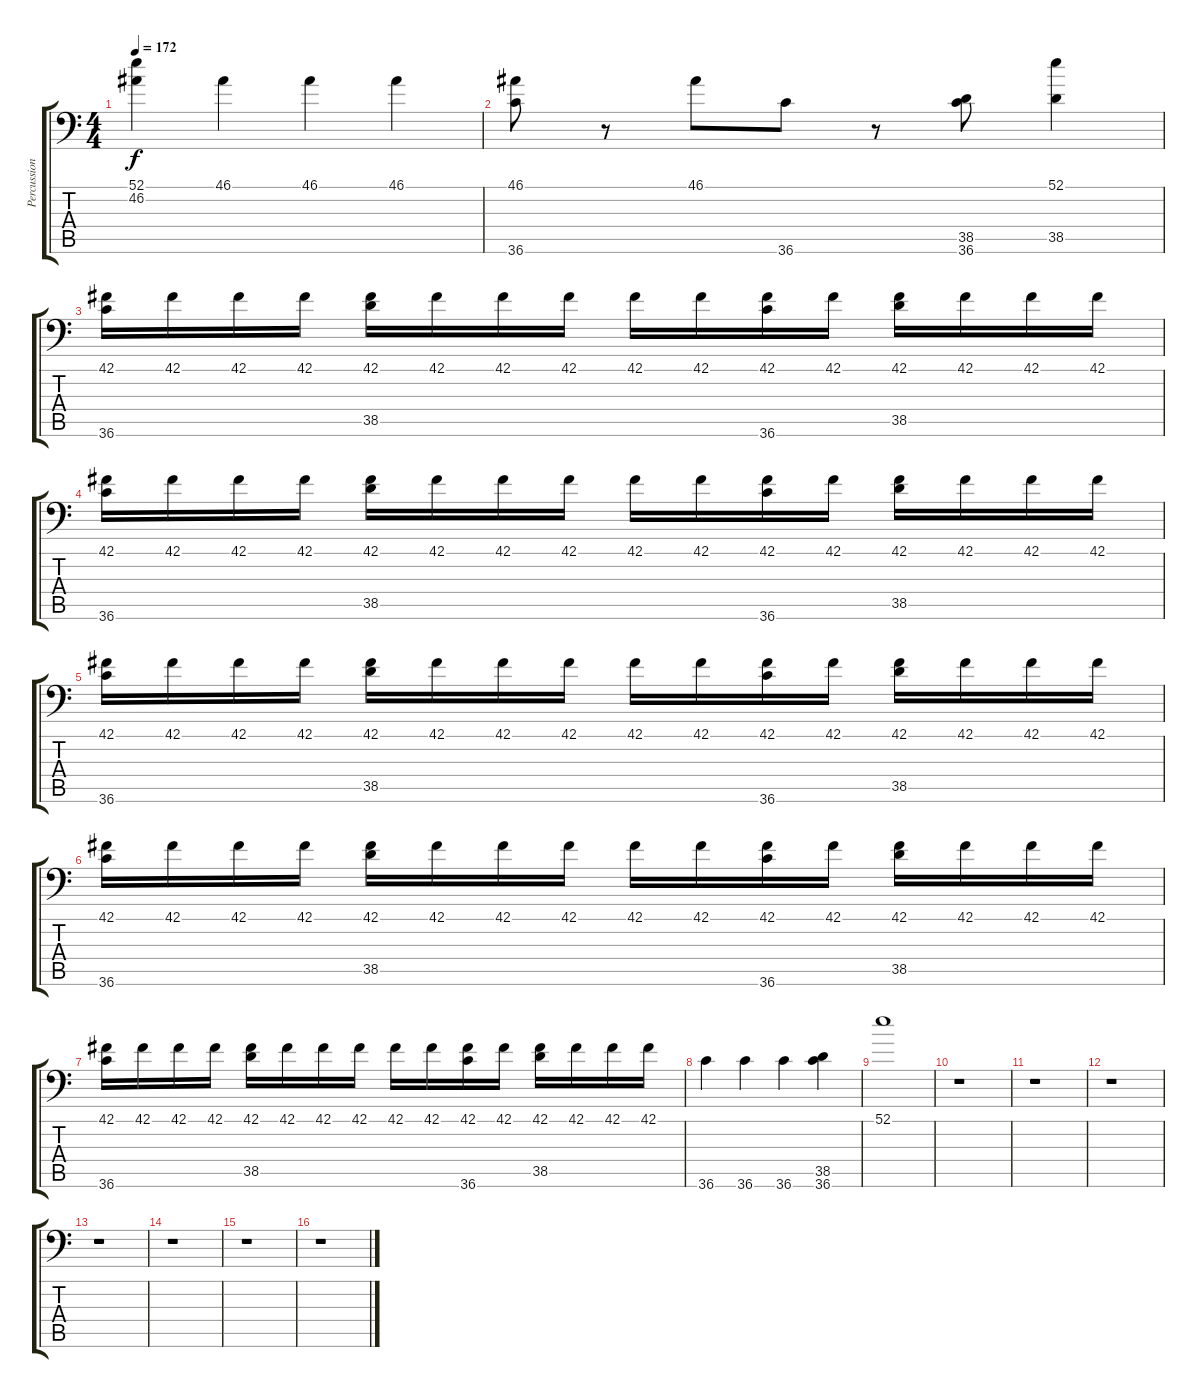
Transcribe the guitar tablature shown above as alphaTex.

\track ("Percussion" "Percussion") {instrument acousticgrandpiano}
\staff {score tabs}
\tuning (C-1 C-1 C-1 C-1 C-1 C-1) {hide}
\ts (4 4)
\tempo 172
\clef f4
\ks c
(52.1 46.2).4{dy f} 46.1.4 46.1.4 46.1.4 |
(46.1 36.6).8 r.8 46.1.8 36.6.8 r.8 (38.5 36.6).8 (52.1 38.5).4 |
(42.1 36.6).16 42.1.16 42.1.16 42.1.16 (42.1 38.5).16 42.1.16 42.1.16 42.1.16 42.1.16 42.1.16 (42.1 36.6).16 42.1.16 (42.1 38.5).16 42.1.16 42.1.16 42.1.16 |
(42.1 36.6).16 42.1.16 42.1.16 42.1.16 (42.1 38.5).16 42.1.16 42.1.16 42.1.16 42.1.16 42.1.16 (42.1 36.6).16 42.1.16 (42.1 38.5).16 42.1.16 42.1.16 42.1.16 |
(42.1 36.6).16 42.1.16 42.1.16 42.1.16 (42.1 38.5).16 42.1.16 42.1.16 42.1.16 42.1.16 42.1.16 (42.1 36.6).16 42.1.16 (42.1 38.5).16 42.1.16 42.1.16 42.1.16 |
(42.1 36.6).16 42.1.16 42.1.16 42.1.16 (42.1 38.5).16 42.1.16 42.1.16 42.1.16 42.1.16 42.1.16 (42.1 36.6).16 42.1.16 (42.1 38.5).16 42.1.16 42.1.16 42.1.16 |
(42.1 36.6).16 42.1.16 42.1.16 42.1.16 (42.1 38.5).16 42.1.16 42.1.16 42.1.16 42.1.16 42.1.16 (42.1 36.6).16 42.1.16 (42.1 38.5).16 42.1.16 42.1.16 42.1.16 |
36.6.4 36.6.4 36.6.4 (38.5 36.6).4 |
52.1.1 |
r.1 |
r.1 |
r.1 |
r.1 |
r.1 |
r.1 |
r.1
